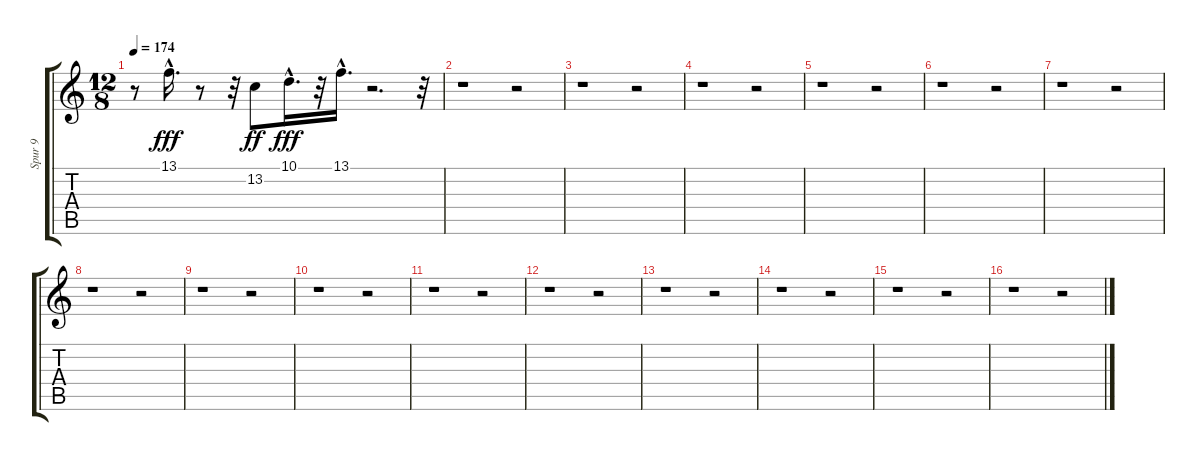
\track ("Spur 9" "Spur 9") {instrument brasssection}
\staff {score tabs}
\tuning (E4 B3 G3 D3 A2 E2) {hide}
\ts (12 8)
\tempo 174
\clef g2
\ks c
r.8{dy fff} 13.1{hac}.16{d} r.8 r.32 13.2.8{dy ff} 10.1{hac}.16{d dy fff} r.32 13.1{hac}.16{d} r.2{d} r.32 |
r.1 r.2 |
r.1 r.2 |
r.1 r.2 |
r.1 r.2 |
r.1 r.2 |
r.1 r.2 |
r.1 r.2 |
r.1 r.2 |
r.1 r.2 |
r.1 r.2 |
r.1 r.2 |
r.1 r.2 |
r.1 r.2 |
r.1 r.2 |
r.1 r.2
